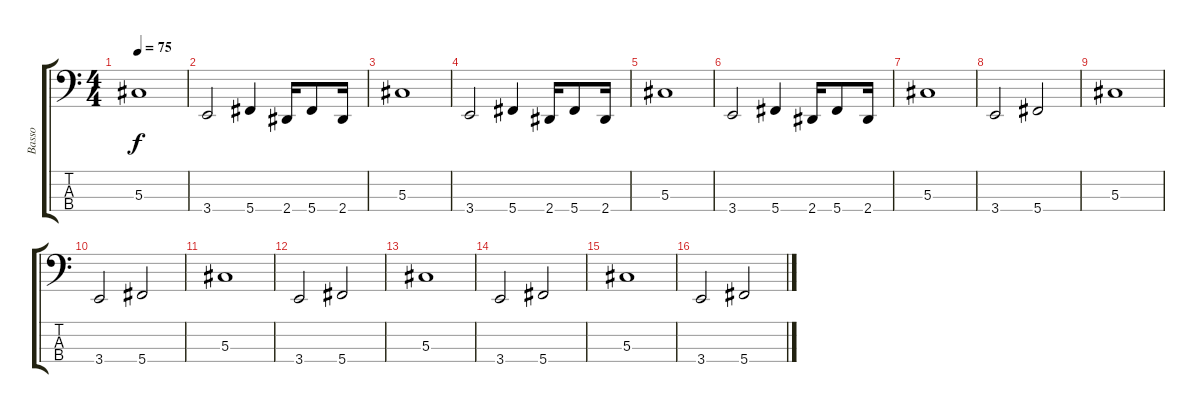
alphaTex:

\track ("Basso" "Basso") {instrument electricbassfinger}
\staff {score tabs}
\tuning (Gb2 Db2 Ab1 Db1) {hide}
\ts (4 4)
\tempo 75
\clef f4
\ks c
5.3.1{dy f} |
3.4.2 5.4.4 2.4.16 5.4.8 2.4.16 |
5.3.1 |
3.4.2 5.4.4 2.4.16 5.4.8 2.4.16 |
5.3.1 |
3.4.2 5.4.4 2.4.16 5.4.8 2.4.16 |
5.3.1 |
3.4.2 5.4.2 |
5.3.1 |
3.4.2 5.4.2 |
5.3.1 |
3.4.2 5.4.2 |
5.3.1 |
3.4.2 5.4.2 |
5.3.1 |
3.4.2 5.4.2
